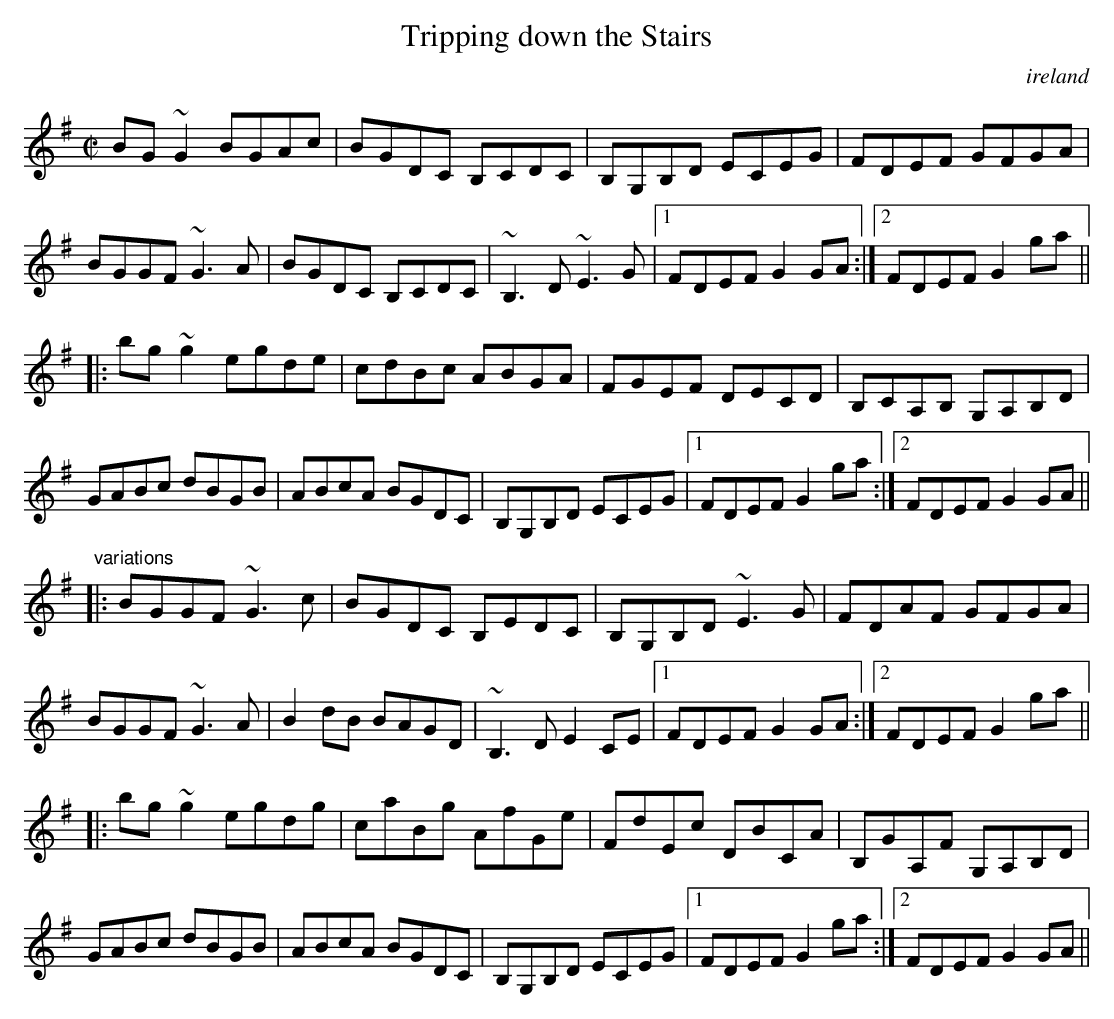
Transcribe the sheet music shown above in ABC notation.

X:1
T:Tripping down the Stairs
O:ireland
M:C|
K:G
BG~G2 BGAc|BGDC B,CDC|B,G,B,D ECEG|FDEF GFGA|
BGGF ~G3A|BGDC B,CDC|~B,3D ~E3G|1 FDEF G2GA:|2 FDEF G2ga||
|:bg~g2 egde|cdBc ABGA|FGEF DECD|B,CA,B, G,A,B,D|
GABc dBGB|ABcA BGDC|B,G,B,D ECEG|1 FDEF G2ga:|2 FDEF G2GA||
"variations"
|:BGGF ~G3c|BGDC B,EDC|B,G,B,D ~E3G|FDAF GFGA|
BGGF ~G3A|B2dB BAGD|~B,3D E2CE|1 FDEF G2GA:|2 FDEF G2ga||
|:bg~g2 egdg|caBg AfGe|FdEc DBCA|B,GA,F G,A,B,D|
GABc dBGB|ABcA BGDC|B,G,B,D ECEG|1 FDEF G2ga:|2 FDEF G2GA||
